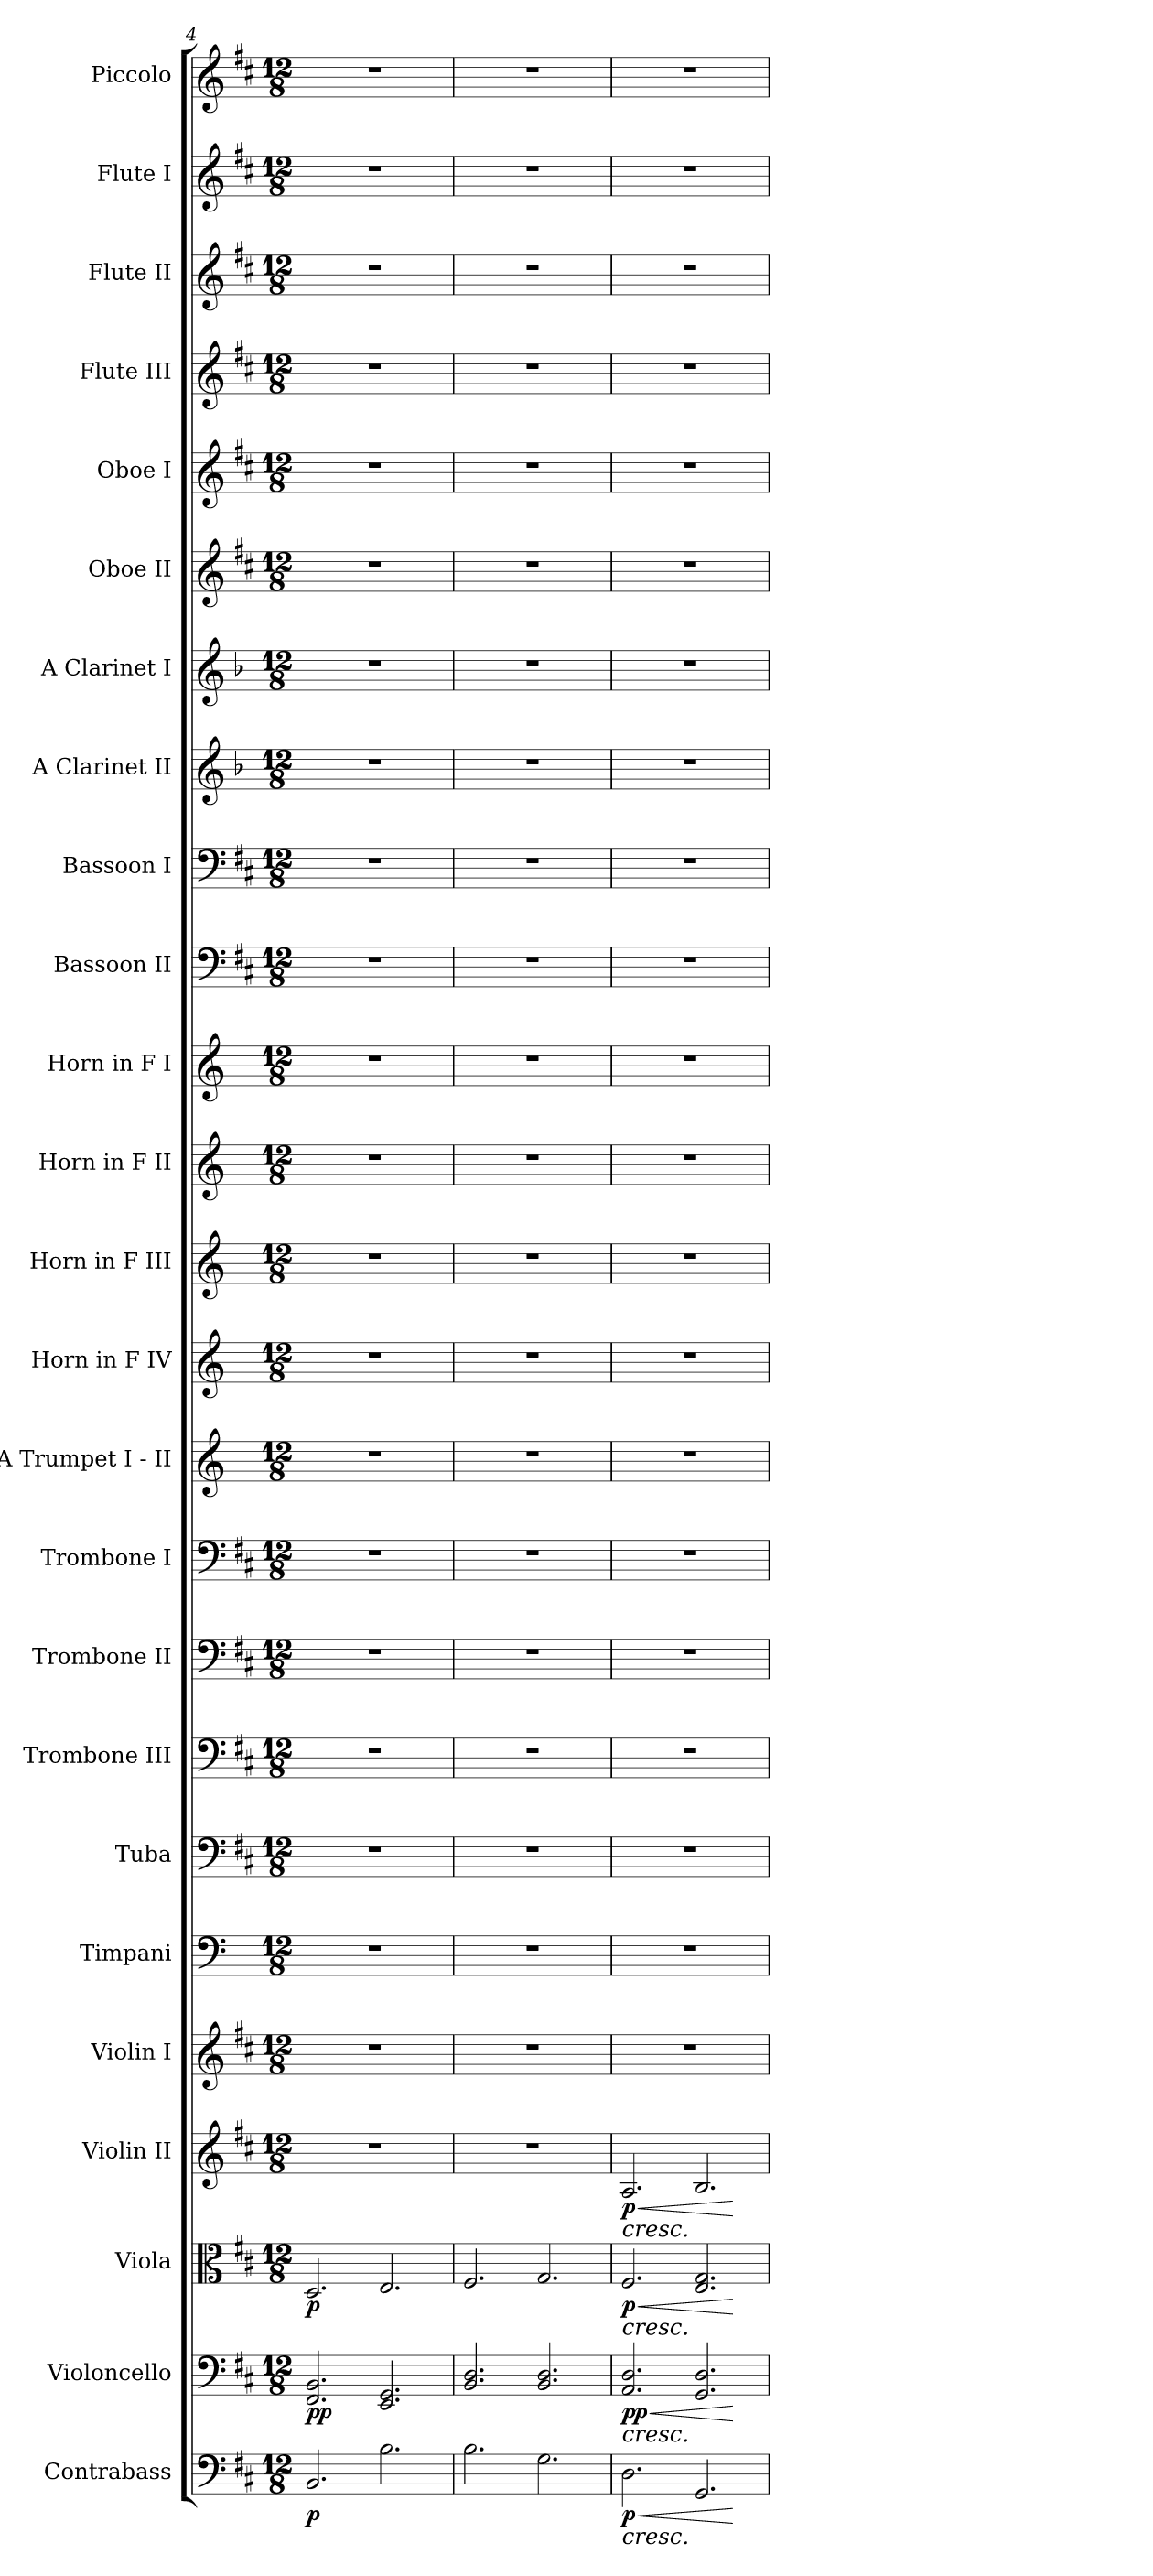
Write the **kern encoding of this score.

**kern	**dynam	**kern	**dynam	**kern	**dynam	**kern	**dynam	**kern	**kern	**kern	**kern	**kern	**kern	**kern	**kern	**kern	**kern	**kern	**kern	**kern	**kern	**kern	**kern	**kern	**kern	**kern	**kern	**kern
*part25	*part25	*part24	*part24	*part23	*part23	*part22	*part22	*part21	*part20	*part19	*part18	*part17	*part16	*part15	*part14	*part13	*part12	*part11	*part10	*part9	*part8	*part7	*part6	*part5	*part4	*part3	*part2	*part1
*staff25	*staff25	*staff24	*staff24	*staff23	*staff23	*staff22	*staff22	*staff21	*staff20	*staff19	*staff18	*staff17	*staff16	*staff15	*staff14	*staff13	*staff12	*staff11	*staff10	*staff9	*staff8	*staff7	*staff6	*staff5	*staff4	*staff3	*staff2	*staff1
*I"Contrabass	*	*I"Violoncello	*	*I"Viola	*	*I"Violin II	*	*I"Violin I	*I"Timpani	*I"Tuba	*I"Trombone III	*I"Trombone II	*I"Trombone I	*I"A Trumpet I - II	*I"Horn in F IV	*I"Horn in F III	*I"Horn in F II	*I"Horn in F I	*I"Bassoon II	*I"Bassoon I	*I"A Clarinet II	*I"A Clarinet I	*I"Oboe II	*I"Oboe I	*I"Flute III	*I"Flute II	*I"Flute I	*I"Piccolo
*I'Cb.	*	*I'Vc.	*	*I'Vla.	*	*I'Vln. II	*	*I'Vln. I	*I'Timp.	*I'Tba.	*I'Tbn. III	*I'Tbn. II	*I'Tbn. I	*I'A Tpt. I - II	*	*	*	*	*I'Bsn. II	*I'Bsn. I	*I'A Cl. II	*I'A Cl. I	*I'Ob. II	*I'Ob. I	*I'Fl. III	*I'Fl. II	*I'Fl. I	*I'Picc.
*clefF4	*	*clefF4	*	*clefC3	*	*clefG2	*	*clefG2	*clefF4	*clefF4	*clefF4	*clefF4	*clefF4	*clefG2	*clefG2	*clefG2	*clefG2	*clefG2	*clefF4	*clefF4	*clefG2	*clefG2	*clefG2	*clefG2	*clefG2	*clefG2	*clefG2	*clefG2
*ITrd7c12	*	*	*	*	*	*	*	*	*	*	*	*	*	*ITrd2c3	*ITrd4c7	*ITrd4c7	*ITrd4c7	*ITrd4c7	*	*	*ITrd2c3	*ITrd2c3	*	*	*	*	*	*ITrd-7c-12
*k[f#c#]	*	*k[f#c#]	*	*k[f#c#]	*	*k[f#c#]	*	*k[f#c#]	*k[]	*k[f#c#]	*k[f#c#]	*k[f#c#]	*k[f#c#]	*k[f#c#g#]	*k[b-]	*k[b-]	*k[b-]	*k[b-]	*k[f#c#]	*k[f#c#]	*k[f#c#]	*k[f#c#]	*k[f#c#]	*k[f#c#]	*k[f#c#]	*k[f#c#]	*k[f#c#]	*k[f#c#]
*M12/8	*	*M12/8	*	*M12/8	*	*M12/8	*	*M12/8	*M12/8	*M12/8	*M12/8	*M12/8	*M12/8	*M12/8	*M12/8	*M12/8	*M12/8	*M12/8	*M12/8	*M12/8	*M12/8	*M12/8	*M12/8	*M12/8	*M12/8	*M12/8	*M12/8	*M12/8
=4	=4	=4	=4	=4	=4	=4	=4	=4	=4	=4	=4	=4	=4	=4	=4	=4	=4	=4	=4	=4	=4	=4	=4	=4	=4	=4	=4	=4
!	!LO:DY:b	!	!LO:DY:b	!	!	!	!	!	!	!	!	!	!	!	!	!	!	!	!	!	!	!	!	!	!	!	!	!
!	!	!	!LO:DY:n=1:b	!	!LO:DY:b	!	!	!	!	!	!	!	!	!	!	!	!	!	!	!	!	!	!	!	!	!	!	!
2.BBB/	p	2.FF#/ 2.BB/	p p	2.D/	p	1.r	.	1.r	1.r	1.r	1.r	1.r	1.r	1.r	1.r	1.r	1.r	1.r	1.r	1.r	1.r	1.r	1.r	1.r	1.r	1.r	1.r	1.r
2.BB\	.	2.EE/ 2.GG/	.	2.E/	.	.	.	.	.	.	.	.	.	.	.	.	.	.	.	.	.	.	.	.	.	.	.	.
=5	=5	=5	=5	=5	=5	=5	=5	=5	=5	=5	=5	=5	=5	=5	=5	=5	=5	=5	=5	=5	=5	=5	=5	=5	=5	=5	=5	=5
2.BB\	.	2.BB/ 2.D/	.	2.F#/	.	1.r	.	1.r	1.r	1.r	1.r	1.r	1.r	1.r	1.r	1.r	1.r	1.r	1.r	1.r	1.r	1.r	1.r	1.r	1.r	1.r	1.r	1.r
2.GG\	.	2.BB/ 2.D/	.	2.G/	.	.	.	.	.	.	.	.	.	.	.	.	.	.	.	.	.	.	.	.	.	.	.	.
=6	=6	=6	=6	=6	=6	=6	=6	=6	=6	=6	=6	=6	=6	=6	=6	=6	=6	=6	=6	=6	=6	=6	=6	=6	=6	=6	=6	=6
!	!	!	!	!	!	!LO:TX:b:i:t=cresc.	!	!	!	!	!	!	!	!	!	!	!	!	!	!	!	!	!	!	!	!	!	!
!	!	!	!	!LO:TX:b:i:t=cresc.	!	!	!	!	!	!	!	!	!	!	!	!	!	!	!	!	!	!	!	!	!	!	!	!
!	!	!LO:TX:b:i:t=cresc.	!	!	!	!	!	!	!	!	!	!	!	!	!	!	!	!	!	!	!	!	!	!	!	!	!	!
!LO:TX:b:i:t=cresc.	!	!	!	!	!	!	!	!	!	!	!	!	!	!	!	!	!	!	!	!	!	!	!	!	!	!	!	!
!	!LO:HP:b	!	!LO:HP:b	!	!LO:HP:b	!	!LO:HP:b	!	!	!	!	!	!	!	!	!	!	!	!	!	!	!	!	!	!	!	!	!
!	!LO:DY:n=1:b	!	!LO:DY:n=1:b	!	!	!	!	!	!	!	!	!	!	!	!	!	!	!	!	!	!	!	!	!	!	!	!	!
!	!	!	!LO:DY:n=2:b	!	!LO:DY:n=1:b	!	!LO:DY:n=1:b	!	!	!	!	!	!	!	!	!	!	!	!	!	!	!	!	!	!	!	!	!
2.DD\	< p	2.AA/ 2.D/	< p p	2.F#/	< p	2.A/	< p	1.r	1.r	1.r	1.r	1.r	1.r	1.r	1.r	1.r	1.r	1.r	1.r	1.r	1.r	1.r	1.r	1.r	1.r	1.r	1.r	1.r
2.GGG/	.	2.GG/ 2.D/	.	2.E/ 2.G/	.	2.B/	.	.	.	.	.	.	.	.	.	.	.	.	.	.	.	.	.	.	.	.	.	.
.	[	.	[	.	[	.	[	.	.	.	.	.	.	.	.	.	.	.	.	.	.	.	.	.	.	.	.	.
=	=	=	=	=	=	=	=	=	=	=	=	=	=	=	=	=	=	=	=	=	=	=	=	=	=	=	=	=
*-	*-	*-	*-	*-	*-	*-	*-	*-	*-	*-	*-	*-	*-	*-	*-	*-	*-	*-	*-	*-	*-	*-	*-	*-	*-	*-	*-	*-
